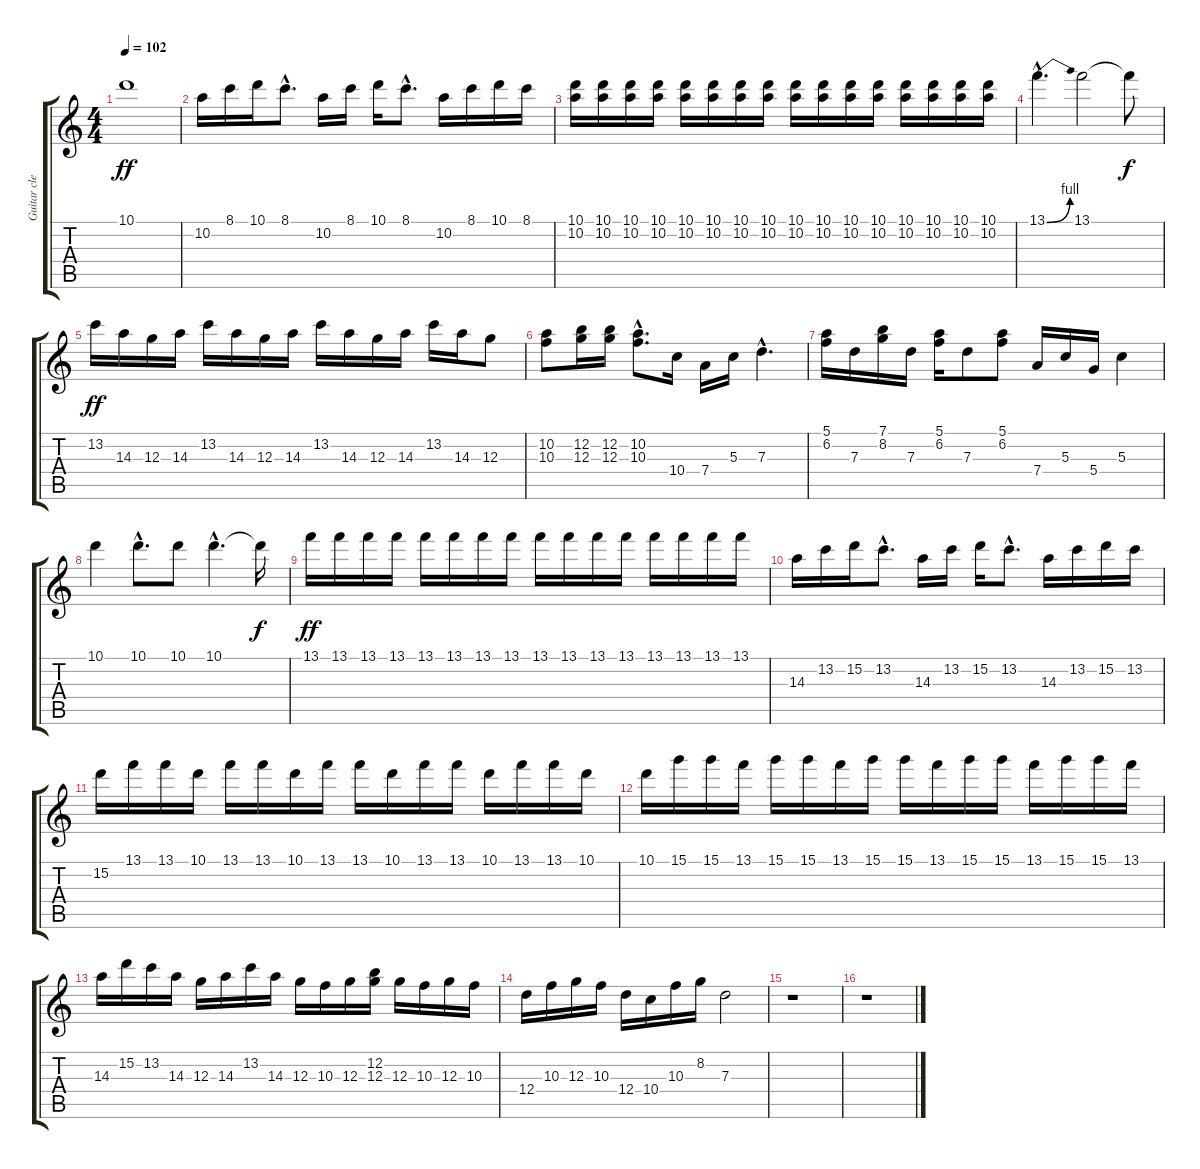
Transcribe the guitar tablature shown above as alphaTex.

\track ("Guitar clean " "Guitar cle") {instrument electricguitarclean}
\staff {score tabs}
\tuning (E4 B3 G3 D3 A2 E2) {hide}
\ts (4 4)
\tempo 102
\clef g2
\ks c
10.1.1{dy ff} |
10.2.16 8.1.16 10.1.16 8.1{hac}.8{d} 10.2.16 8.1.16 10.1.16 8.1{hac}.8{d} 10.2.16 8.1.16 10.1.16 8.1.16 |
(10.1 10.2).16 (10.1 10.2).16 (10.1 10.2).16 (10.1 10.2).16 (10.1 10.2).16 (10.1 10.2).16 (10.1 10.2).16 (10.1 10.2).16 (10.1 10.2).16 (10.1 10.2).16 (10.1 10.2).16 (10.1 10.2).16 (10.1 10.2).16 (10.1 10.2).16 (10.1 10.2).16 (10.1 10.2).16 |
13.1{be (bend 0 0 60 4) hac}.4{d} 13.1.2 13.1{t}.8{dy f} |
13.2.16{dy ff} 14.3.16 12.3.16 14.3.16 13.2.16 14.3.16 12.3.16 14.3.16 13.2.16 14.3.16 12.3.16 14.3.16 13.2.16 14.3.16 12.3.8 |
(10.2 10.3).8 (12.2 12.3).16 (12.2 12.3).16 (10.2{hac} 10.3{hac}).8{d} 10.4.16 7.4.16 5.3.16 7.3{hac}.4{d} |
(5.1 6.2).16 7.3.16 (7.1 8.2).16 7.3.16 (5.1 6.2).16 7.3.8 (5.1 6.2).8 7.4.16 5.3.16 5.4.16 5.3.4 |
10.1.4 10.1{hac}.8{d} 10.1.8 10.1{hac}.4{d} 10.1{t}.16{dy f} |
13.1.16{dy ff} 13.1.16 13.1.16 13.1.16 13.1.16 13.1.16 13.1.16 13.1.16 13.1.16 13.1.16 13.1.16 13.1.16 13.1.16 13.1.16 13.1.16 13.1.16 |
14.3.16 13.2.16 15.2.16 13.2{hac}.8{d} 14.3.16 13.2.16 15.2.16 13.2{hac}.8{d} 14.3.16 13.2.16 15.2.16 13.2.16 |
15.2.16 13.1.16 13.1.16 10.1.16 13.1.16 13.1.16 10.1.16 13.1.16 13.1.16 10.1.16 13.1.16 13.1.16 10.1.16 13.1.16 13.1.16 10.1.16 |
10.1.16 15.1.16 15.1.16 13.1.16 15.1.16 15.1.16 13.1.16 15.1.16 15.1.16 13.1.16 15.1.16 15.1.16 13.1.16 15.1.16 15.1.16 13.1.16 |
14.3.16 15.2.16 13.2.16 14.3.16 12.3.16 14.3.16 13.2.16 14.3.16 12.3.16 10.3.16 12.3.16 (12.2 12.3).16 12.3.16 10.3.16 12.3.16 10.3.16 |
12.4.16 10.3.16 12.3.16 10.3.16 12.4.16 10.4.16 10.3.16 8.2.16 7.3.2 |
r.1 |
r.1
